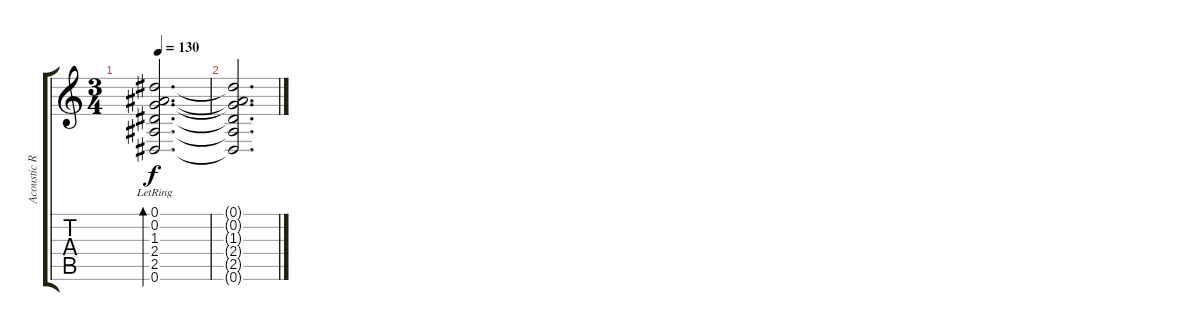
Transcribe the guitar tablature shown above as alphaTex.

\track ("Acoustic Rhytm" "Acoustic R") {instrument acousticguitarsteel}
\staff {score tabs}
\tuning (Eb4 Bb3 Gb3 Db3 Ab2 Eb2) {hide}
\ts (3 4)
\tempo 130
\clef g2
\ks c
(0.1{lr} 0.2{lr} 1.3{lr} 2.4{lr} 2.5{lr} 0.6{lr}).2{d bd 240 dy f} |
(0.1{t} 0.2{t} 1.3{t} 2.4{t} 2.5{t} 0.6{t}).2{d}
